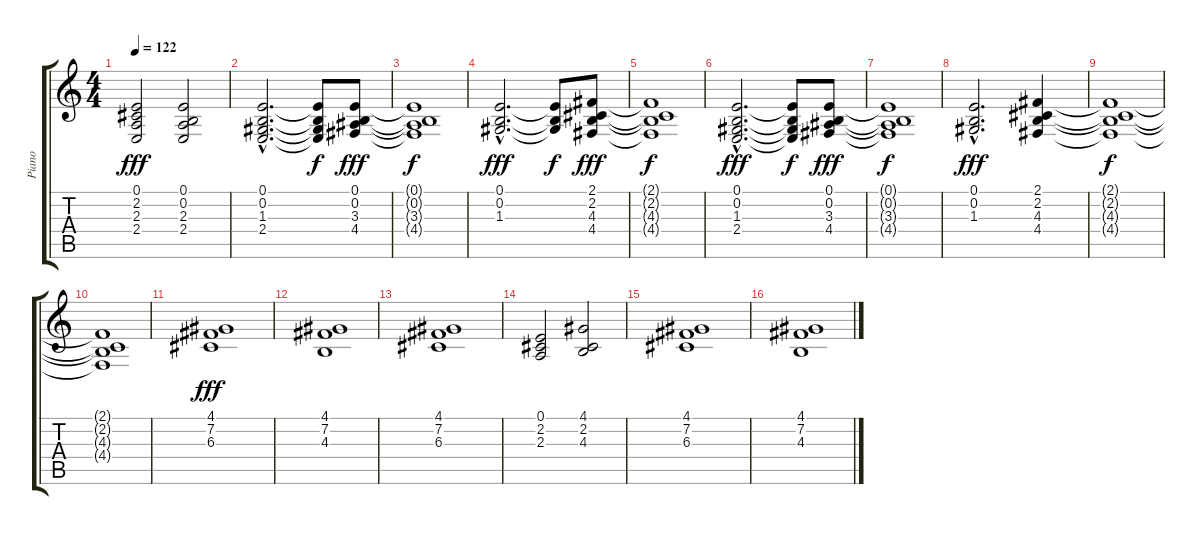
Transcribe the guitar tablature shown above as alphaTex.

\track ("Piano" "Piano") {instrument acousticgrandpiano}
\staff {score tabs}
\tuning (E4 B3 G3 D3 A2 E2) {hide}
\ts (4 4)
\tempo 122
\clef g2
\ks c
(0.1 2.2 2.3 2.4).2{dy fff} (0.1 0.2 2.3 2.4).2 |
(0.1{hac} 0.2{hac} 1.3{hac} 2.4{hac}).2{d} (0.1{t} 0.2{t} 1.3{t} 2.4{t}).8{dy f} (0.1 0.2 3.3 4.4).8{dy fff} |
(0.1{t} 0.2{t} 3.3{t} 4.4{t}).1{dy f} |
(0.1{hac} 0.2{hac} 1.3{hac}).2{d dy fff} (0.1{t} 0.2{t} 1.3{t}).8{dy f} (2.1 2.2 4.3 4.4).8{dy fff} |
(2.1{t} 2.2{t} 4.3{t} 4.4{t}).1{dy f} |
(0.1{hac} 0.2{hac} 1.3{hac} 2.4{hac}).2{d dy fff} (0.1{t} 0.2{t} 1.3{t} 2.4{t}).8{dy f} (0.1 0.2 3.3 4.4).8{dy fff} |
(0.1{t} 0.2{t} 3.3{t} 4.4{t}).1{dy f} |
(0.1{hac} 0.2{hac} 1.3{hac}).2{d dy fff} (2.1 2.2 4.3 4.4).4 |
(2.1{t} 2.2{t} 4.3{t} 4.4{t}).1{dy f} |
(2.1{t} 2.2{t} 4.3{t} 4.4{t}).1 |
(4.1 7.2 6.3).1{dy fff} |
(4.1 7.2 4.3).1 |
(4.1 7.2 6.3).1 |
(0.1 2.2 2.3).2 (4.1 2.2 4.3).2 |
(4.1 7.2 6.3).1 |
(4.1 7.2 4.3).1
